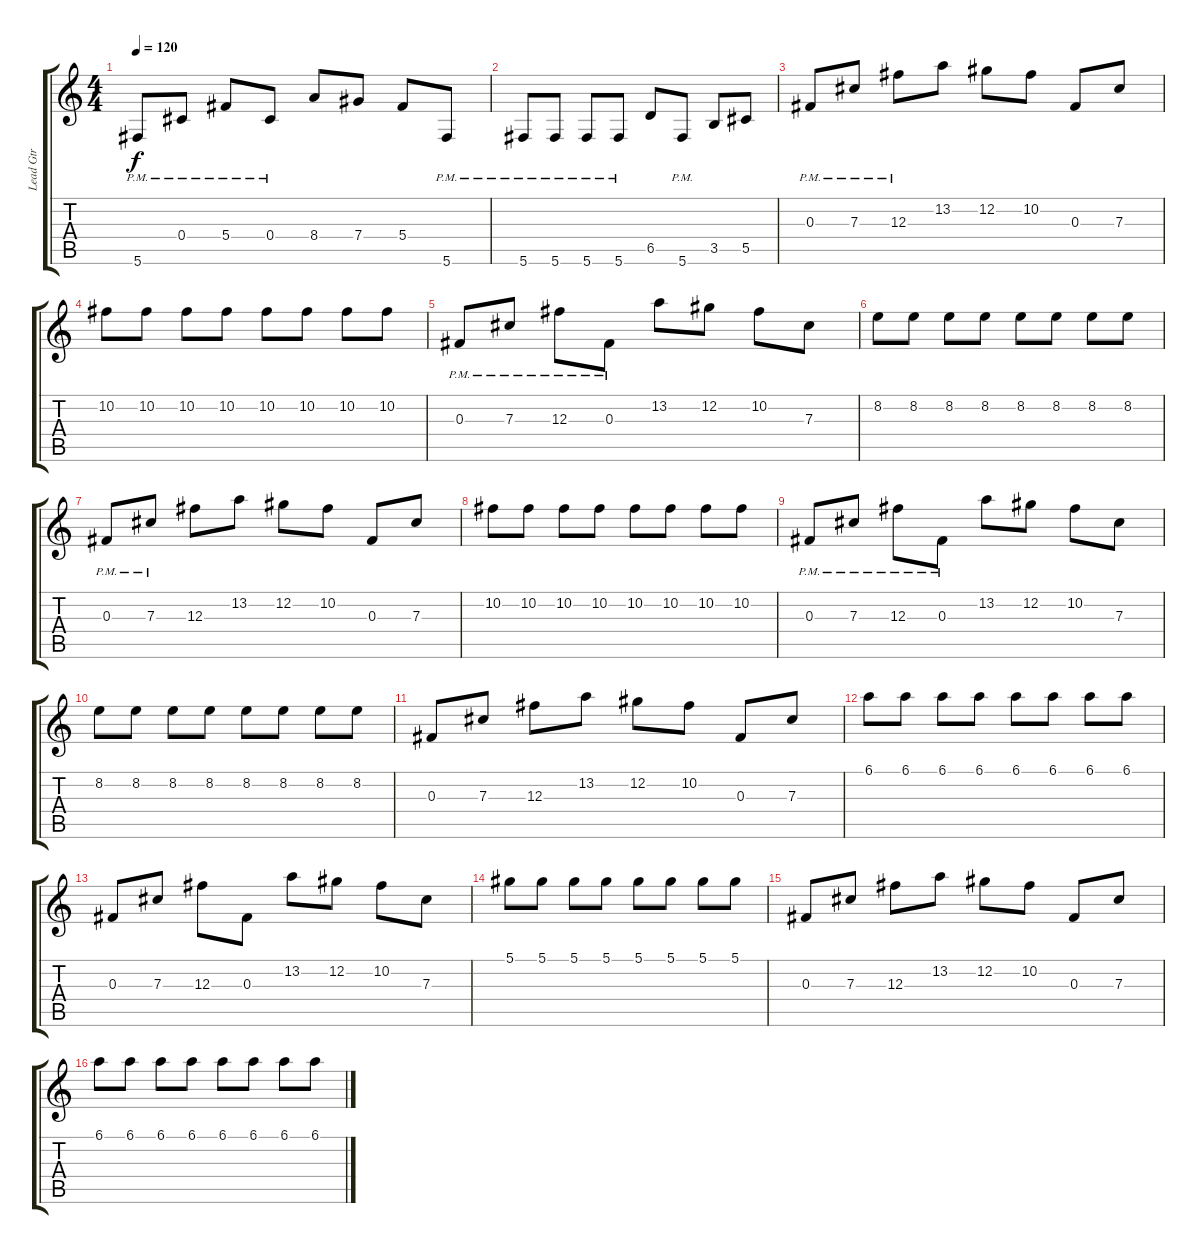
\track ("Lead Gtr" "Lead Gtr") {instrument distortionguitar}
\staff {score tabs}
\tuning (Eb4 Ab3 Gb3 Db3 Ab2 Db2) {hide}
\ts (4 4)
\tempo 120
\clef g2
\ks c
5.6{pm}.8{dy f} 0.4{pm}.8 5.4{pm}.8 0.4{pm}.8 8.4.8 7.4.8 5.4.8 5.6{pm}.8 |
5.6{pm}.8 5.6{pm}.8 5.6{pm}.8 5.6{pm}.8 6.5.8 5.6{pm}.8 3.5.8 5.5.8 |
0.3{pm}.8 7.3{pm}.8 12.3{pm}.8 13.2.8 12.2.8 10.2.8 0.3.8 7.3.8 |
10.2.8 10.2.8 10.2.8 10.2.8 10.2.8 10.2.8 10.2.8 10.2.8 |
0.3{pm}.8 7.3{pm}.8 12.3{pm}.8 0.3{pm}.8 13.2.8 12.2.8 10.2.8 7.3.8 |
8.2.8 8.2.8 8.2.8 8.2.8 8.2.8 8.2.8 8.2.8 8.2.8 |
0.3{pm}.8 7.3{pm}.8 12.3.8 13.2.8 12.2.8 10.2.8 0.3.8 7.3.8 |
10.2.8 10.2.8 10.2.8 10.2.8 10.2.8 10.2.8 10.2.8 10.2.8 |
0.3{pm}.8 7.3{pm}.8 12.3{pm}.8 0.3{pm}.8 13.2.8 12.2.8 10.2.8 7.3.8 |
8.2.8 8.2.8 8.2.8 8.2.8 8.2.8 8.2.8 8.2.8 8.2.8 |
0.3.8 7.3.8 12.3.8 13.2.8 12.2.8 10.2.8 0.3.8 7.3.8 |
6.1.8 6.1.8 6.1.8 6.1.8 6.1.8 6.1.8 6.1.8 6.1.8 |
0.3.8 7.3.8 12.3.8 0.3.8 13.2.8 12.2.8 10.2.8 7.3.8 |
5.1.8 5.1.8 5.1.8 5.1.8 5.1.8 5.1.8 5.1.8 5.1.8 |
0.3.8 7.3.8 12.3.8 13.2.8 12.2.8 10.2.8 0.3.8 7.3.8 |
6.1.8 6.1.8 6.1.8 6.1.8 6.1.8 6.1.8 6.1.8 6.1.8
